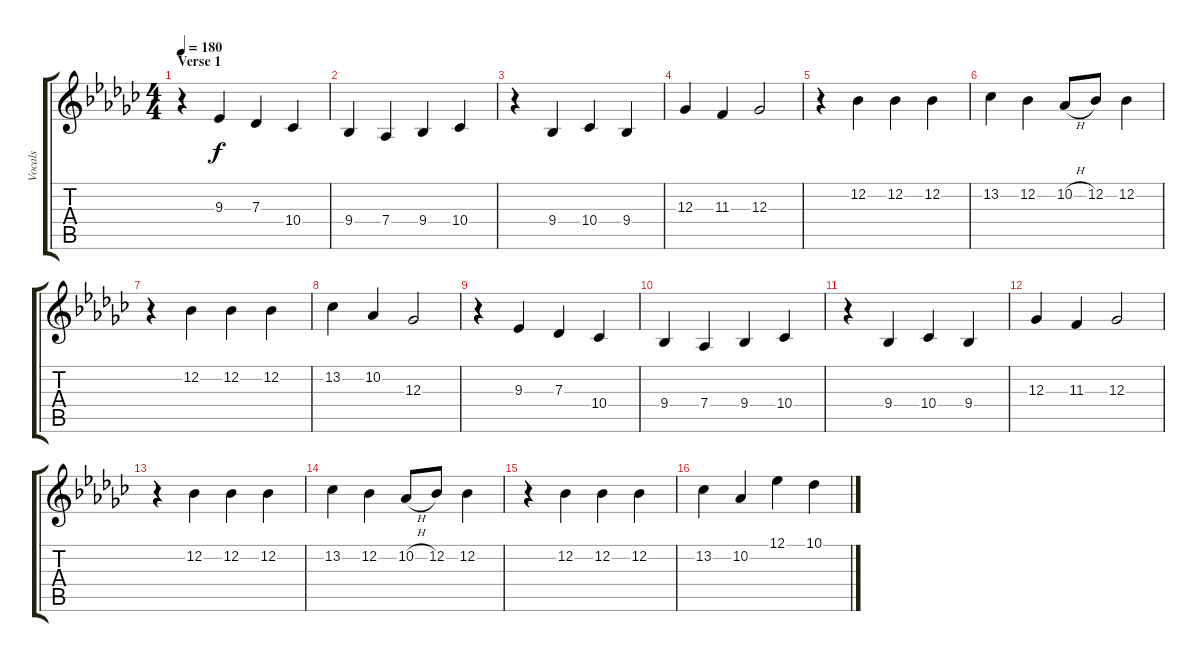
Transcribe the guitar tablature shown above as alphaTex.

\track ("Vocals" "Vocals") {instrument lead6voice}
\staff {score tabs}
\tuning (Eb4 Bb3 Gb3 Db3 Ab2 Eb2) {hide}
\ts (4 4)
\section ("" "Verse 1")
\tempo 180
\clef g2
\ks ebminor
r.4{dy f} 9.3.4 7.3.4 10.4.4 |
9.4.4 7.4.4 9.4.4 10.4.4 |
r.4 9.4.4 10.4.4 9.4.4 |
12.3.4 11.3.4 12.3.2 |
r.4 12.2.4 12.2.4 12.2.4 |
13.2.4 12.2.4 10.2{h}.8 12.2.8 12.2.4 |
r.4 12.2.4 12.2.4 12.2.4 |
13.2.4 10.2.4 12.3.2 |
r.4 9.3.4 7.3.4 10.4.4 |
9.4.4 7.4.4 9.4.4 10.4.4 |
r.4 9.4.4 10.4.4 9.4.4 |
12.3.4 11.3.4 12.3.2 |
r.4 12.2.4 12.2.4 12.2.4 |
13.2.4 12.2.4 10.2{h}.8 12.2.8 12.2.4 |
r.4 12.2.4 12.2.4 12.2.4 |
13.2.4 10.2.4 12.1.4 10.1.4
